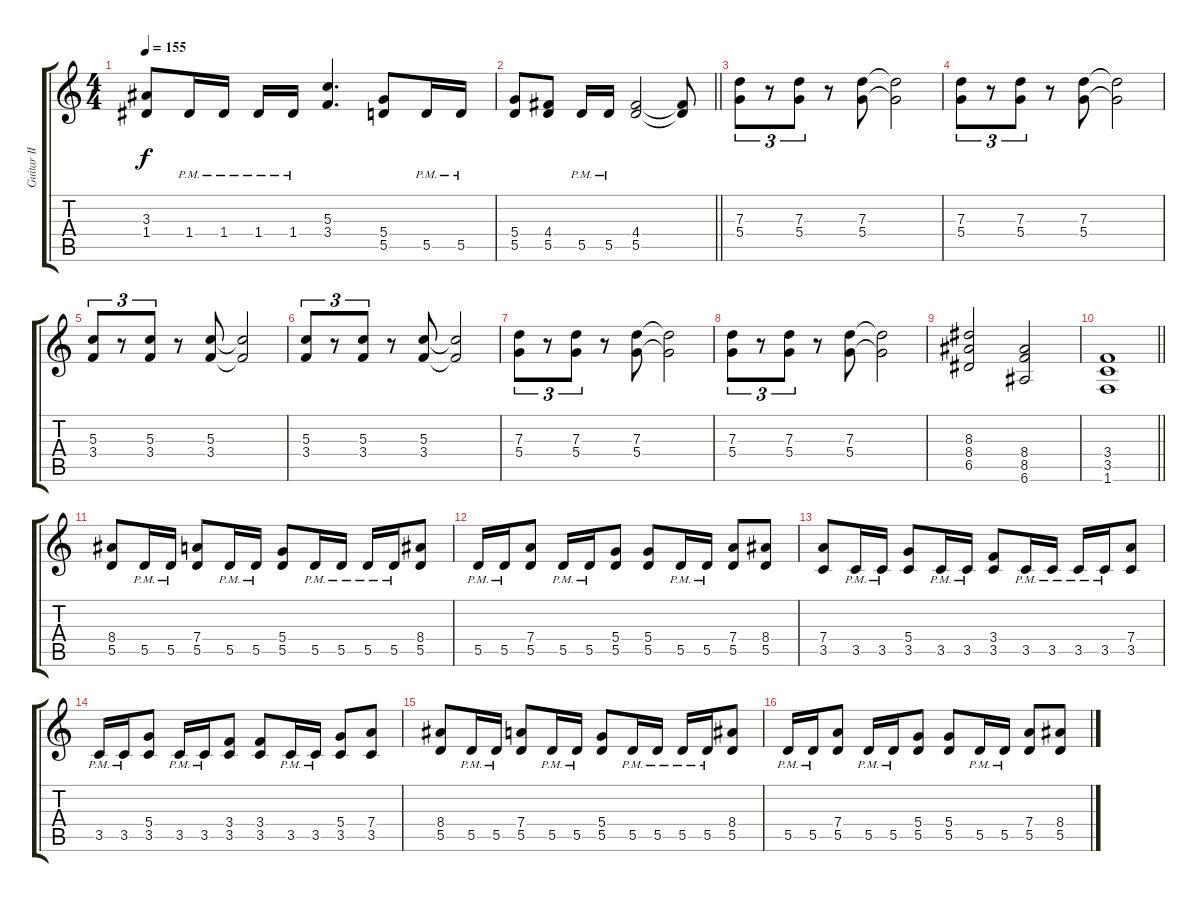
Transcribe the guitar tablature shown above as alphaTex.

\track ("Guitar II Lower" "Guitar II ") {instrument overdrivenguitar}
\staff {score tabs}
\tuning (E4 B3 G3 D3 A2 E2) {hide}
\ts (4 4)
\tempo 155
\clef g2
\ks c
(3.3 1.4).8{dy f} 1.4{pm}.16 1.4{pm}.16 1.4{pm}.16 1.4{pm}.16 (5.3 3.4).4{d} (5.4 5.5).8 5.5{pm}.16 5.5{pm}.16 |
\barLineRight lightlight
(5.4 5.5).8 (4.4 5.5).8 5.5{pm}.16 5.5{pm}.16 (4.4 5.5).2 (4.4{t} 5.5{t}).8 |
(7.3 5.4).8{tu (3 2)} r.8{tu (3 2)} (7.3 5.4).8{tu (3 2)} r.8 (7.3 5.4).8 (7.3{t} 5.4{t}).2 |
(7.3 5.4).8{tu (3 2)} r.8{tu (3 2)} (7.3 5.4).8{tu (3 2)} r.8 (7.3 5.4).8 (7.3{t} 5.4{t}).2 |
(5.3 3.4).8{tu (3 2)} r.8{tu (3 2)} (5.3 3.4).8{tu (3 2)} r.8 (5.3 3.4).8 (5.3{t} 3.4{t}).2 |
(5.3 3.4).8{tu (3 2)} r.8{tu (3 2)} (5.3 3.4).8{tu (3 2)} r.8 (5.3 3.4).8 (5.3{t} 3.4{t}).2 |
(7.3 5.4).8{tu (3 2)} r.8{tu (3 2)} (7.3 5.4).8{tu (3 2)} r.8 (7.3 5.4).8 (7.3{t} 5.4{t}).2 |
(7.3 5.4).8{tu (3 2)} r.8{tu (3 2)} (7.3 5.4).8{tu (3 2)} r.8 (7.3 5.4).8 (7.3{t} 5.4{t}).2 |
(8.3 8.4 6.5).2 (8.4 8.5 6.6).2 |
\barLineRight lightlight
(3.4 3.5 1.6).1 |
(8.4 5.5).8 5.5{pm}.16 5.5{pm}.16 (7.4 5.5).8 5.5{pm}.16 5.5{pm}.16 (5.4 5.5).8 5.5{pm}.16 5.5{pm}.16 5.5{pm}.16 5.5{pm}.16 (8.4 5.5).8 |
5.5{pm}.16 5.5{pm}.16 (7.4 5.5).8 5.5{pm}.16 5.5{pm}.16 (5.4 5.5).8 (5.4 5.5).8 5.5{pm}.16 5.5{pm}.16 (7.4 5.5).8 (8.4 5.5).8 |
(7.4 3.5).8 3.5{pm}.16 3.5{pm}.16 (5.4 3.5).8 3.5{pm}.16 3.5{pm}.16 (3.4 3.5).8 3.5{pm}.16 3.5{pm}.16 3.5{pm}.16 3.5{pm}.16 (7.4 3.5).8 |
3.5{pm}.16 3.5{pm}.16 (5.4 3.5).8 3.5{pm}.16 3.5{pm}.16 (3.4 3.5).8 (3.4 3.5).8 3.5{pm}.16 3.5{pm}.16 (5.4 3.5).8 (7.4 3.5).8 |
(8.4 5.5).8 5.5{pm}.16 5.5{pm}.16 (7.4 5.5).8 5.5{pm}.16 5.5{pm}.16 (5.4 5.5).8 5.5{pm}.16 5.5{pm}.16 5.5{pm}.16 5.5{pm}.16 (8.4 5.5).8 |
5.5{pm}.16 5.5{pm}.16 (7.4 5.5).8 5.5{pm}.16 5.5{pm}.16 (5.4 5.5).8 (5.4 5.5).8 5.5{pm}.16 5.5{pm}.16 (7.4 5.5).8 (8.4 5.5).8
